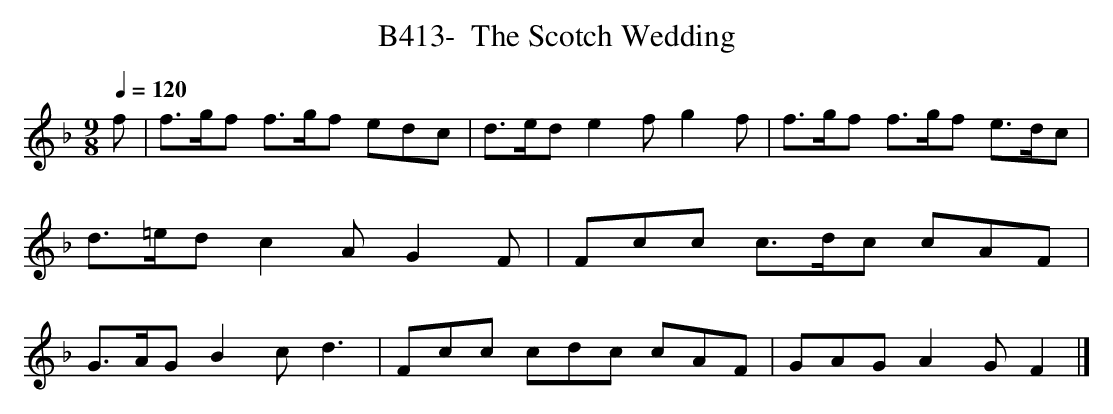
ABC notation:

X:1
T:B413-  The Scotch Wedding
Q:1/4=120
L:1/8
M:9/8
K:F
f|f3/2g/f f3/2g/f edc|d3/2e/d e2 fg2f|f3/2g/f f3/2g/f e3/2d/c|\
d3/2=e/d c2 AG2F|Fcc c3/2d/c cAF|G3/2A/G B2c d3|\
Fcc cdc cAF|GAG A2GF2|]
